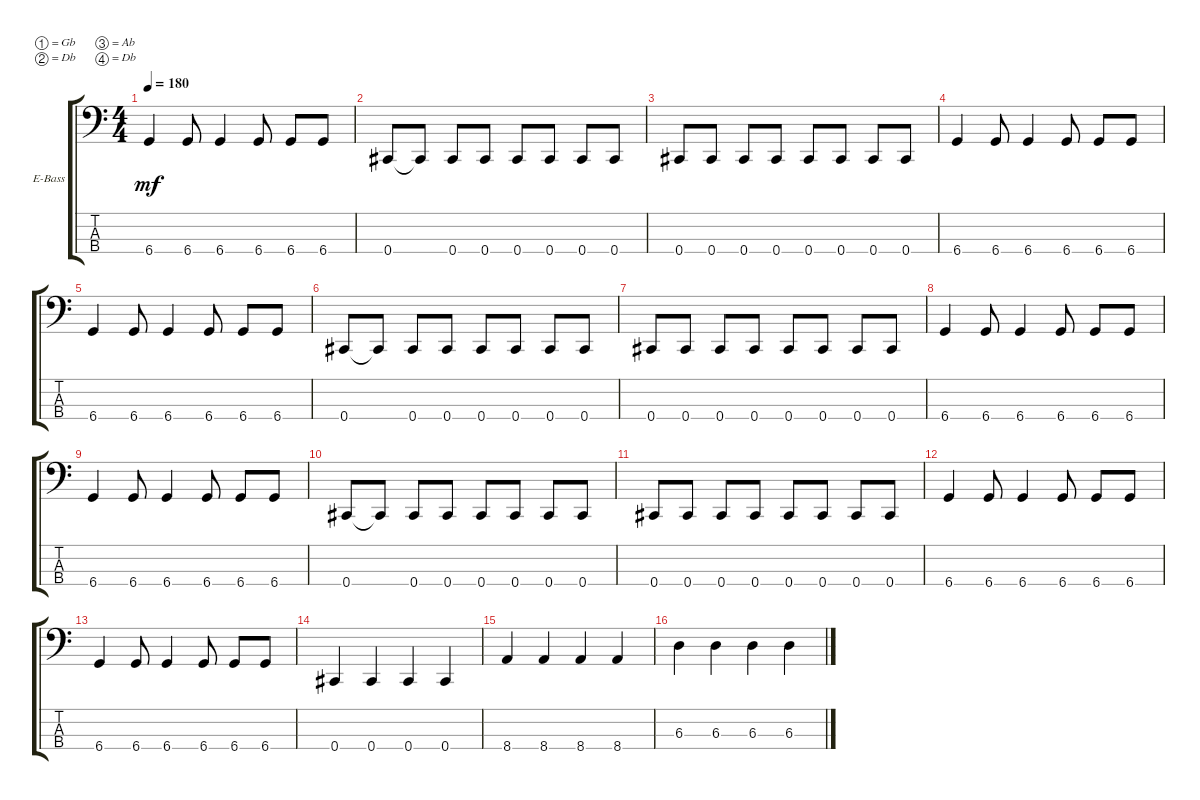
\defaultSystemsLayout 4
\bracketExtendMode groupsimilarinstruments
\firstSystemTrackNameOrientation horizontal
\otherSystemsTrackNameOrientation horizontal
\track ("Electric Bass" "E-Bass") {instrument electricbassfinger}
\staff {score tabs}
\tuning (Gb2 Db2 Ab1 Db1)
\ts (4 4)
\tempo 180
\clef f4
\scale
0.333333
\ks c
6.4.4{dy mf} 6.4.8 6.4.4 6.4.8 6.4.8 6.4.8 |
\scale
0.333333 0.4.8 0.4{t}.8 0.4.8 0.4.8 0.4.8 0.4.8 0.4.8 0.4.8 |
\scale
0.333333 0.4.8 0.4.8 0.4.8 0.4.8 0.4.8 0.4.8 0.4.8 0.4.8 |
\scale
0.333333 6.4.4 6.4.8 6.4.4 6.4.8 6.4.8 6.4.8 |
\scale
0.333333 6.4.4 6.4.8 6.4.4 6.4.8 6.4.8 6.4.8 |
\scale
0.333333 0.4.8 0.4{t}.8 0.4.8 0.4.8 0.4.8 0.4.8 0.4.8 0.4.8 |
\scale
0.333333 0.4.8 0.4.8 0.4.8 0.4.8 0.4.8 0.4.8 0.4.8 0.4.8 |
\scale
0.333333 6.4.4 6.4.8 6.4.4 6.4.8 6.4.8 6.4.8 |
\scale
0.333333 6.4.4 6.4.8 6.4.4 6.4.8 6.4.8 6.4.8 |
\scale
0.333333 0.4.8 0.4{t}.8 0.4.8 0.4.8 0.4.8 0.4.8 0.4.8 0.4.8 |
\scale
0.333333 0.4.8 0.4.8 0.4.8 0.4.8 0.4.8 0.4.8 0.4.8 0.4.8 |
\scale
0.333333 6.4.4 6.4.8 6.4.4 6.4.8 6.4.8 6.4.8 |
\scale
0.333333 6.4.4 6.4.8 6.4.4 6.4.8 6.4.8 6.4.8 |
\scale
0.333333 0.4.4 0.4.4 0.4.4 0.4.4 |
\scale
0.333333 8.4.4 8.4.4 8.4.4 8.4.4 |
\scale
0.333333 6.3.4 6.3.4 6.3.4 6.3.4
